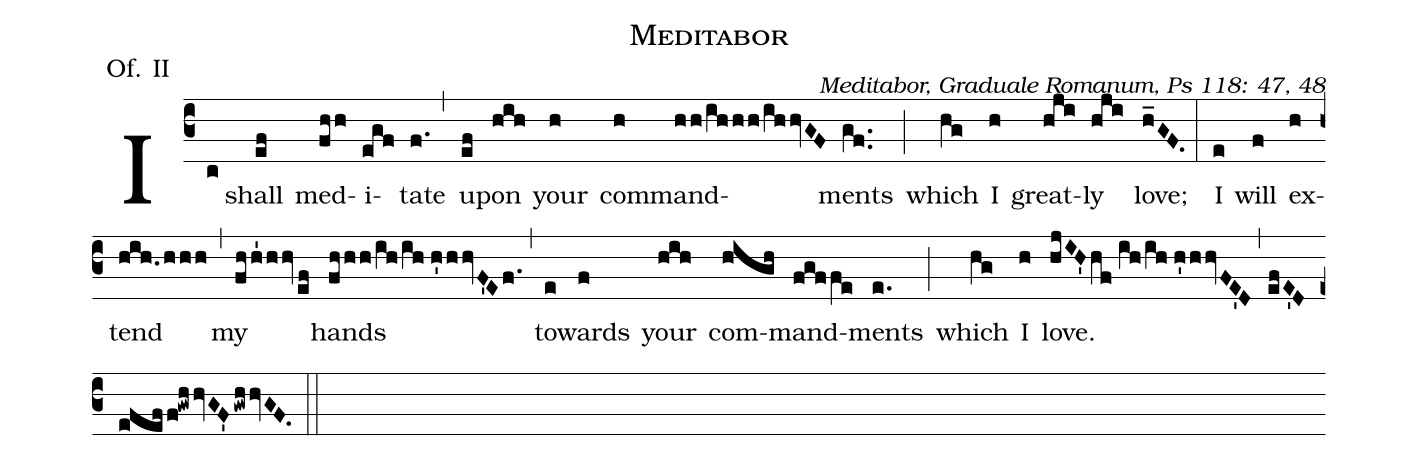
name: Meditabor;
office-part: Offertorium;
mode: 2;
annotation: Of. II;
commentary: Meditabor, Graduale Romanum, Ps 118: 47, 48;
%%
(c3)I(c) shall(ef) med(fhh)i(egf)tate(f.) (,) up(ef)on(hih) your(h) com(h)mand(hh/ihhh/ihhvGF)ments(gf..) (;) which(hg) I(h) great(hji)ly(hji)
love;(h_GF.) (:)
I(e) will(f) ex(h)tend(hih.hhh) (,) my(fhh'1hhvef) hands(fhhh/ih/!ih//h'hhvF'Ef.) (,) to(e)wards(f) your(hih) com(high)mand(fgffe)ments(e.) (;)
which(hg) I(h) love.(hjIH'/!hf//ih/!ih//h'hhvFE'D,efE'Defef/f!gwhhvGF'gwhhvGF.) (::)
